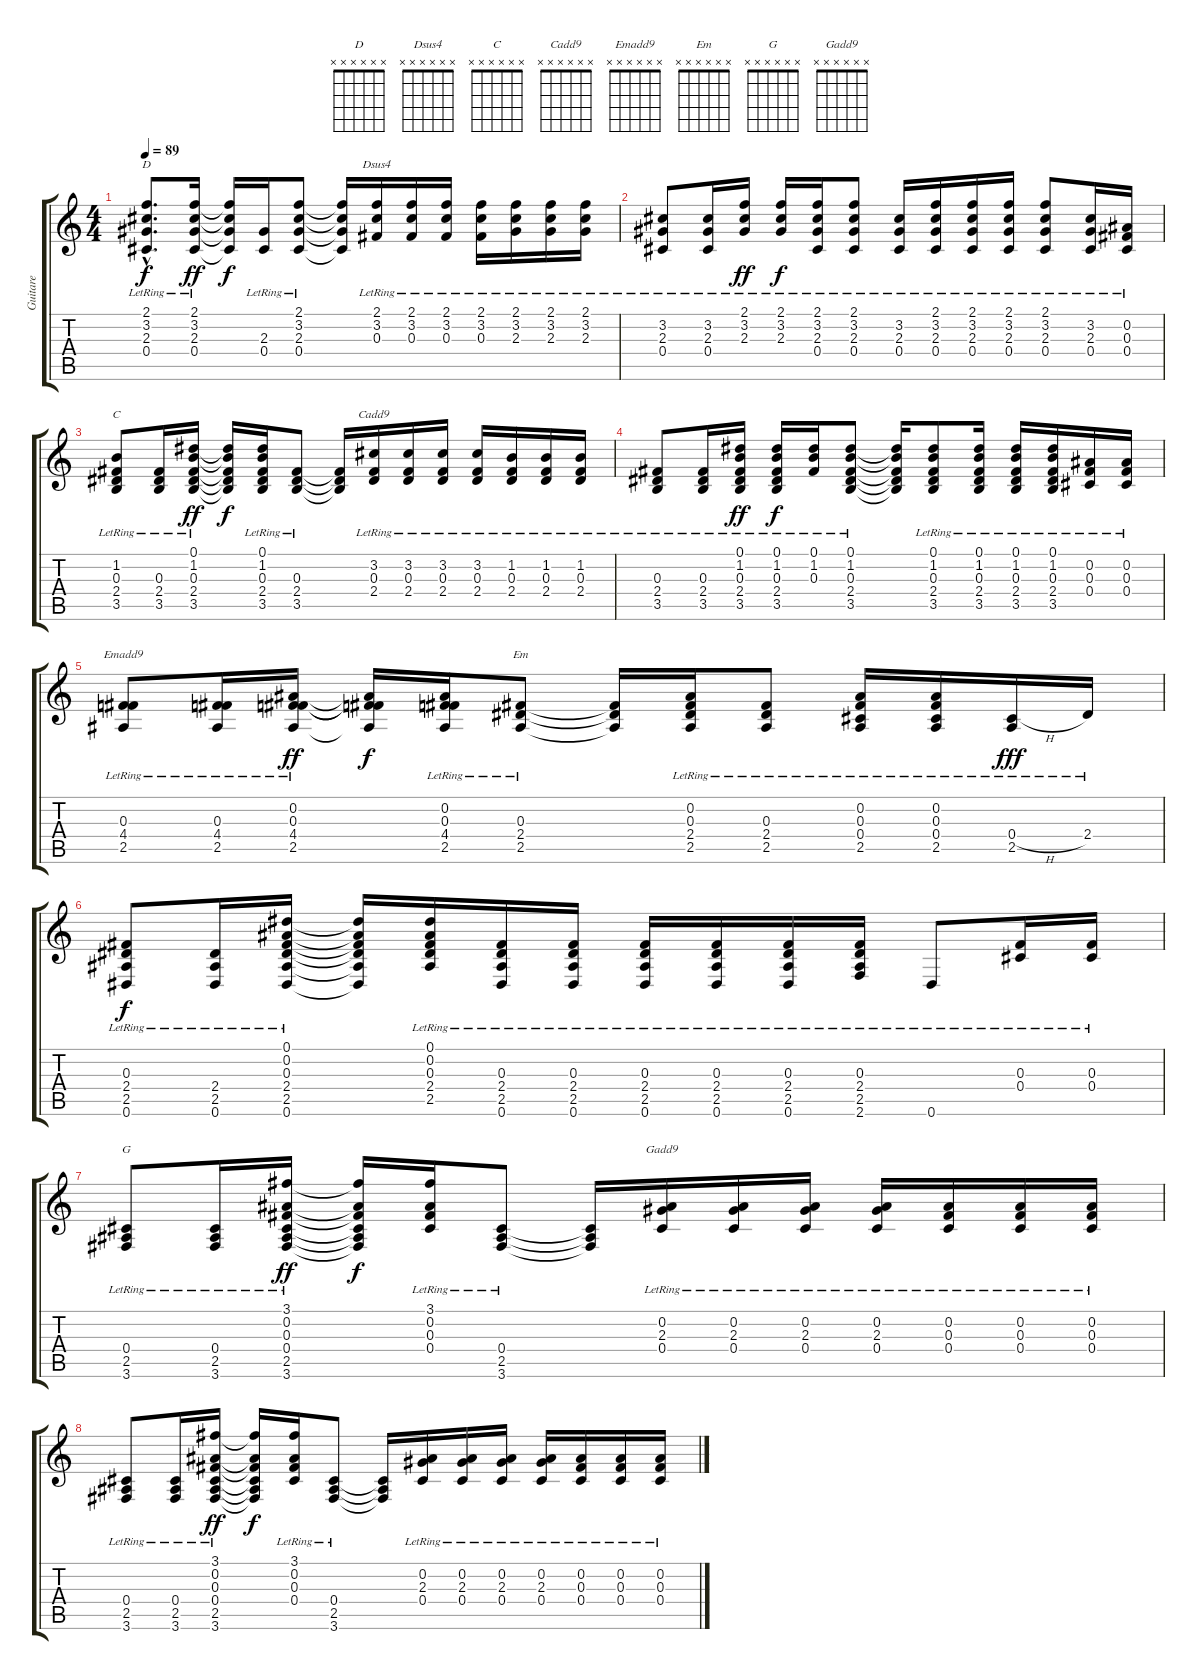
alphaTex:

\track ("Guitare" "Guitare") {instrument acousticguitarsteel}
\staff {score tabs}
\tuning (Eb4 Bb3 Gb3 Db3 Ab2 Eb2) {hide}
\chord ("D" x x x x x x) {firstfret 0}
\chord ("Dsus4" x x x x x x) {firstfret 0}
\chord ("C" x x x x x x) {firstfret 0}
\chord ("Cadd9" x x x x x x) {firstfret 0}
\chord ("Emadd9" x x x x x x) {firstfret 0}
\chord ("Em" x x x x x x) {firstfret 0}
\chord ("G" x x x x x x) {firstfret 0}
\chord ("Gadd9" x x x x x x) {firstfret 0}
\ts (4 4)
\tempo 89
\clef g2
\ks c
(2.1{hac lr} 3.2{hac lr} 2.3{hac lr} 0.4{hac lr}).8{d ch "D" dy f} (2.1{lr} 3.2{lr} 2.3{lr} 0.4{lr}).16{dy ff} (2.1{t} 3.2{t} 2.3{t} 0.4{t}).16{dy f} (2.3{lr} 0.4{lr}).16 (2.1{lr} 3.2{lr} 2.3{lr} 0.4{lr}).8 (2.1{t} 3.2{t} 2.3{t} 0.4{t}).16 (2.1{lr} 3.2{lr} 0.3{lr}).16{ch "Dsus4"} (2.1{lr} 3.2{lr} 0.3{lr}).16 (2.1{lr} 3.2{lr} 0.3{lr}).16 (2.1{lr} 3.2{lr} 0.3{lr}).16 (2.1{lr} 3.2{lr} 2.3{lr}).16 (2.1{lr} 3.2{lr} 2.3{lr}).16 (2.1{lr} 3.2{lr} 2.3{lr}).16 |
(3.2{lr} 2.3{lr} 0.4{lr}).8 (3.2{lr} 2.3{lr} 0.4{lr}).16 (2.1{lr} 3.2{lr} 2.3{lr}).16{dy ff} (2.1{lr} 3.2{lr} 2.3{lr}).16{dy f} (2.1{lr} 3.2{lr} 2.3{lr} 0.4{lr}).16 (2.1{lr} 3.2{lr} 2.3{lr} 0.4{lr}).8 (3.2{lr} 2.3{lr} 0.4{lr}).16 (2.1{lr} 3.2{lr} 2.3{lr} 0.4{lr}).16 (2.1{lr} 3.2{lr} 2.3{lr} 0.4{lr}).16 (2.1{lr} 3.2{lr} 2.3{lr} 0.4{lr}).16 (2.1{lr} 3.2{lr} 2.3{lr} 0.4{lr}).8 (3.2{lr} 2.3{lr} 0.4{lr}).16 (0.2{lr} 0.3{lr} 0.4{lr}).16 |
(1.2{lr} 0.3{lr} 2.4{lr} 3.5{lr}).8{ch "C"} (0.3{lr} 2.4{lr} 3.5{lr}).16 (0.1{lr} 1.2{lr} 0.3{lr} 2.4{lr} 3.5{lr}).16{dy ff} (0.1{t} 1.2{t} 0.3{t} 2.4{t} 3.5{t}).16{dy f} (0.1{lr} 1.2{lr} 0.3{lr} 2.4{lr} 3.5{lr}).16 (0.3{lr} 2.4{lr} 3.5{lr}).8 (0.3{t} 2.4{t} 3.5{t}).16 (3.2{lr} 0.3{lr} 2.4{lr}).16{ch "Cadd9"} (3.2{lr} 0.3{lr} 2.4{lr}).16 (3.2{lr} 0.3{lr} 2.4{lr}).16 (3.2{lr} 0.3{lr} 2.4{lr}).16 (1.2{lr} 0.3{lr} 2.4{lr}).16 (1.2{lr} 0.3{lr} 2.4{lr}).16 (1.2{lr} 0.3{lr} 2.4{lr}).16 |
(0.3{lr} 2.4{lr} 3.5{lr}).8 (0.3{lr} 2.4{lr} 3.5{lr}).16 (0.1{lr} 1.2{lr} 0.3{lr} 2.4{lr} 3.5{lr}).16{dy ff} (0.1{lr} 1.2{lr} 0.3{lr} 2.4{lr} 3.5{lr}).16{dy f} (0.1{lr} 1.2{lr} 0.3{lr}).16 (0.1{lr} 1.2{lr} 0.3{lr} 2.4{lr} 3.5{lr}).8 (0.1{t} 1.2{t} 0.3{t} 2.4{t} 3.5{t}).16 (0.1{lr} 1.2{lr} 0.3{lr} 2.4{lr} 3.5{lr}).8 (0.1{lr} 1.2{lr} 0.3{lr} 2.4{lr} 3.5{lr}).16 (0.1{lr} 1.2{lr} 0.3{lr} 2.4{lr} 3.5{lr}).16 (0.1{lr} 1.2{lr} 0.3{lr} 2.4{lr} 3.5{lr}).16 (0.2{lr} 0.3{lr} 0.4{lr}).16 (0.2{lr} 0.3{lr} 0.4{lr}).16 |
(0.3{lr} 4.4{lr} 2.5{lr}).8{ch "Emadd9"} (0.3{lr} 4.4{lr} 2.5{lr}).16 (0.2{lr} 0.3{lr} 4.4{lr} 2.5{lr}).16{dy ff} (0.2{t} 0.3{t} 4.4{t} 2.5{t}).16{dy f} (0.2{lr} 0.3{lr} 4.4{lr} 2.5{lr}).16 (0.3{lr} 2.4{lr} 2.5{lr}).8{ch "Em"} (0.3{t} 2.4{t} 2.5{t}).16 (0.2{lr} 0.3{lr} 2.4{lr} 2.5{lr}).16 (0.3{lr} 2.4{lr} 2.5{lr}).8 (0.2{lr} 0.3{lr} 0.4{lr} 2.5{lr}).16 (0.2{lr} 0.3{lr} 0.4{lr} 2.5{lr}).16 (0.4{h} 2.5{lr}).16{dy fff} 2.4{lr}.16 |
(0.3{lr} 2.4{lr} 2.5{lr} 0.6{lr}).8{dy f} (2.4{lr} 2.5{lr} 0.6{lr}).16 (0.1{lr} 0.2{lr} 0.3{lr} 2.4{lr} 2.5{lr} 0.6{lr}).16 (0.1{t} 0.2{t} 0.3{t} 2.4{t} 2.5{t} 0.6{t}).16 (0.1{lr} 0.2{lr} 0.3{lr} 2.4{lr} 2.5{lr}).16 (0.3{lr} 2.4{lr} 2.5{lr} 0.6{lr}).16 (0.3{lr} 2.4{lr} 2.5{lr} 0.6{lr}).16 (0.3{lr} 2.4{lr} 2.5{lr} 0.6{lr}).16 (0.3{lr} 2.4{lr} 2.5{lr} 0.6{lr}).16 (0.3{lr} 2.4{lr} 2.5{lr} 0.6{lr}).16 (0.3{lr} 2.4{lr} 2.5{lr} 2.6{lr}).16 0.6{lr}.8 (0.3{lr} 0.4{lr}).16 (0.3{lr} 0.4{lr}).16 |
(0.4{lr} 2.5{lr} 3.6{lr}).8{ch "G"} (0.4{lr} 2.5{lr} 3.6{lr}).16 (3.1{lr} 0.2{lr} 0.3{lr} 0.4{lr} 2.5{lr} 3.6{lr}).16{dy ff} (3.1{t} 0.2{t} 0.3{t} 0.4{t} 2.5{t} 3.6{t}).16{dy f} (3.1{lr} 0.2{lr} 0.3{lr} 0.4{lr}).16 (0.4{lr} 2.5{lr} 3.6{lr}).8 (0.4{t} 2.5{t} 3.6{t}).16 (0.2{lr} 2.3{lr} 0.4{lr}).16{ch "Gadd9"} (0.2{lr} 2.3{lr} 0.4{lr}).16 (0.2{lr} 2.3{lr} 0.4{lr}).16 (0.2{lr} 2.3{lr} 0.4{lr}).16 (0.2{lr} 0.3{lr} 0.4{lr}).16 (0.2{lr} 0.3{lr} 0.4{lr}).16 (0.2{lr} 0.3{lr} 0.4{lr}).16 |
(0.4{lr} 2.5{lr} 3.6{lr}).8 (0.4{lr} 2.5{lr} 3.6{lr}).16 (3.1{lr} 0.2{lr} 0.3{lr} 0.4{lr} 2.5{lr} 3.6{lr}).16{dy ff} (3.1{t} 0.2{t} 0.3{t} 0.4{t} 2.5{t} 3.6{t}).16{dy f} (3.1{lr} 0.2{lr} 0.3{lr} 0.4{lr}).16 (0.4{lr} 2.5{lr} 3.6{lr}).8 (0.4{t} 2.5{t} 3.6{t}).16 (0.2{lr} 2.3{lr} 0.4{lr}).16 (0.2{lr} 2.3{lr} 0.4{lr}).16 (0.2{lr} 2.3{lr} 0.4{lr}).16 (0.2{lr} 2.3{lr} 0.4{lr}).16 (0.2{lr} 0.3{lr} 0.4{lr}).16 (0.2{lr} 0.3{lr} 0.4{lr}).16 (0.2{lr} 0.3{lr} 0.4{lr}).16
